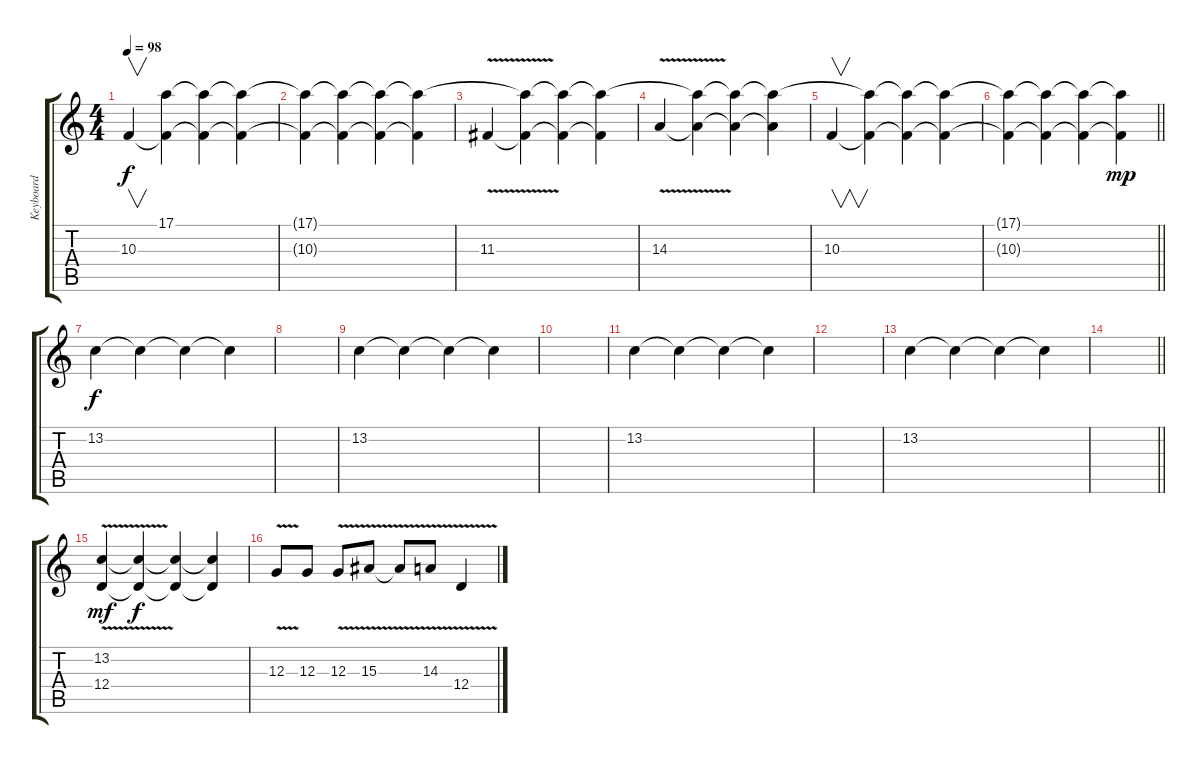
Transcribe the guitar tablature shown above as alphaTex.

\track ("Keyboard" "Keyboard") {instrument pad5bowed}
\staff {score tabs}
\tuning (E4 B3 G3 D3 A2 D2) {hide}
\ts (4 4)
\tempo 98
\clef g2
\ks c
10.3.4{v dy f} (17.1{t} 10.3{t}).4 (17.1{t} 10.3{t}).4 (17.1{t} 10.3{t}).4 |
(17.1{t} 10.3{t}).4 (17.1{t} 10.3{t}).4 (17.1{t} 10.3{t}).4 (17.1{t} 10.3{t}).4 |
11.3{v}.4 (17.1{t} 11.3{t}).4 (17.1{t} 11.3{t}).4 (17.1{t} 11.3{t}).4 |
14.3{v}.4 (17.1{t} 14.3{t}).4 (17.1{t} 14.3{t}).4 (17.1{t} 14.3{t}).4 |
10.3.4{v} (17.1{t} 10.3{t}).4 (17.1{t} 10.3{t}).4 (17.1{t} 10.3{t}).4 |
\barLineRight lightlight
(17.1{t} 10.3{t}).4 (17.1{t} 10.3{t}).4 (17.1{t} 10.3{t}).4 (17.1{t} 10.3{t}).4{dy mp} |
\section ("" "")
13.2.4{dy f} 13.2{t}.4 13.2{t}.4 13.2{t}.4 |
|
13.2.4 13.2{t}.4 13.2{t}.4 13.2{t}.4 |
|
13.2.4 13.2{t}.4 13.2{t}.4 13.2{t}.4 |
|
13.2.4 13.2{t}.4 13.2{t}.4 13.2{t}.4 |
\barLineRight lightlight
|
\section ("" "")
(13.2 12.4{v}).4{dy mf} (13.2{t} 12.4{t}).4{dy f} (13.2{t} 12.4{t}).4 (13.2{t} 12.4{t}).4 |
12.3{v}.8 12.3.8 12.3{v}.8 15.3{v}.8 15.3{t}.8 14.3{v}.8 12.4{v}.4
